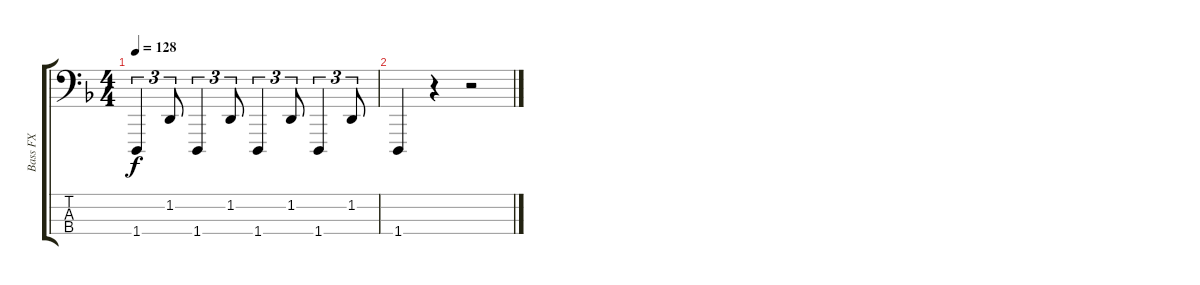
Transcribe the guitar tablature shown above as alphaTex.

\track ("Bass FX" "Bass FX") {instrument lead2sawtooth}
\staff {score tabs}
\tuning (Gb2 Db2 Ab1 Db1) {hide}
\ts (4 4)
\tempo 128
\clef f4
\ks dminor
1.4.4{tu (3 2) dy f} 1.2.8{tu (3 2)} 1.4.4{tu (3 2)} 1.2.8{tu (3 2)} 1.4.4{tu (3 2)} 1.2.8{tu (3 2)} 1.4.4{tu (3 2)} 1.2.8{tu (3 2)} |
1.4.4 r.4 r.2
